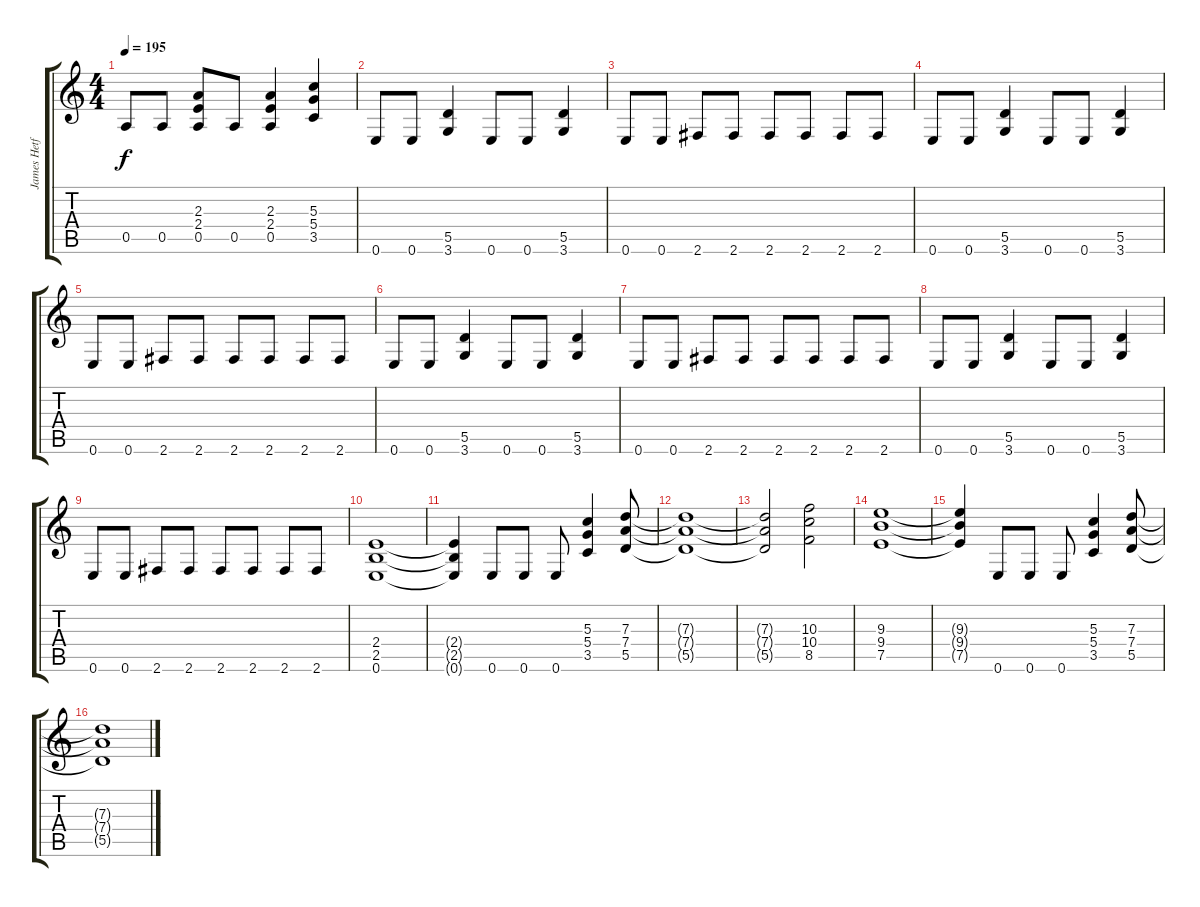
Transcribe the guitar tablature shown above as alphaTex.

\track ("James Hetfield (Guitar)" "James Hetf") {instrument distortionguitar}
\staff {score tabs}
\tuning (E4 B3 G3 D3 A2 E2) {hide}
\ts (4 4)
\tempo 195
\clef g2
\ks c
0.5.8{dy f} 0.5.8 (2.3 2.4 0.5).8 0.5.8 (2.3 2.4 0.5).4 (5.3 5.4 3.5).4 |
0.6.8 0.6.8 (5.5 3.6).4 0.6.8 0.6.8 (5.5 3.6).4 |
0.6.8 0.6.8 2.6.8 2.6.8 2.6.8 2.6.8 2.6.8 2.6.8 |
0.6.8 0.6.8 (5.5 3.6).4 0.6.8 0.6.8 (5.5 3.6).4 |
0.6.8 0.6.8 2.6.8 2.6.8 2.6.8 2.6.8 2.6.8 2.6.8 |
0.6.8 0.6.8 (5.5 3.6).4 0.6.8 0.6.8 (5.5 3.6).4 |
0.6.8 0.6.8 2.6.8 2.6.8 2.6.8 2.6.8 2.6.8 2.6.8 |
0.6.8 0.6.8 (5.5 3.6).4 0.6.8 0.6.8 (5.5 3.6).4 |
0.6.8 0.6.8 2.6.8 2.6.8 2.6.8 2.6.8 2.6.8 2.6.8 |
(2.4 2.5 0.6).1 |
(2.4{t} 2.5{t} 0.6{t}).4 0.6.8 0.6.8 0.6.8 (5.3 5.4 3.5).4 (7.3 7.4 5.5).8 |
(7.3{t} 7.4{t} 5.5{t}).1 |
(7.3{t} 7.4{t} 5.5{t}).2 (10.3 10.4 8.5).2 |
(9.3 9.4 7.5).1 |
(9.3{t} 9.4{t} 7.5{t}).4 0.6.8 0.6.8 0.6.8 (5.3 5.4 3.5).4 (7.3 7.4 5.5).8 |
(7.3{t} 7.4{t} 5.5{t}).1
